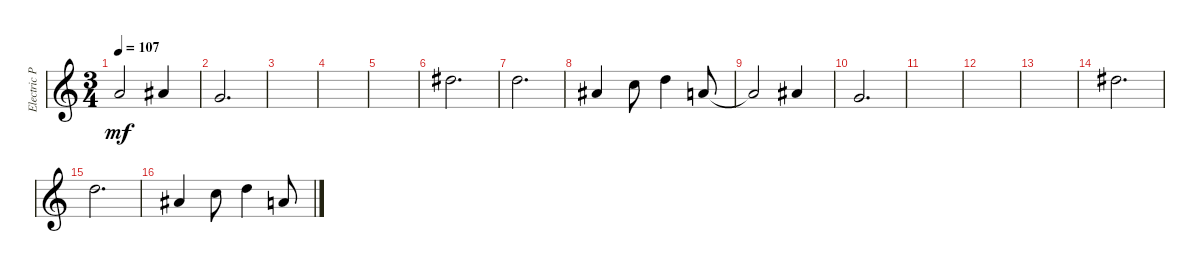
\track ("Electric Piano (Staff 1)" "Electric P") {instrument electricgrandpiano}
\staff {score}
\tuning (E4 B3 G3 D3 A2 E2 B1) {hide}
\ts (3 4)
\tempo 107
\clef g2
\ks c
5.1{t}.2{dy mf} 6.1.4 |
3.1.2{d} |
|
|
|
11.1.2{d} |
10.1.2{d} |
6.1.4 8.1.8 10.1.4 5.1.8 |
5.1{t}.2 6.1.4 |
3.1.2{d} |
|
|
|
11.1.2{d} |
10.1.2{d} |
6.1.4 8.1.8 10.1.4 5.1.8
